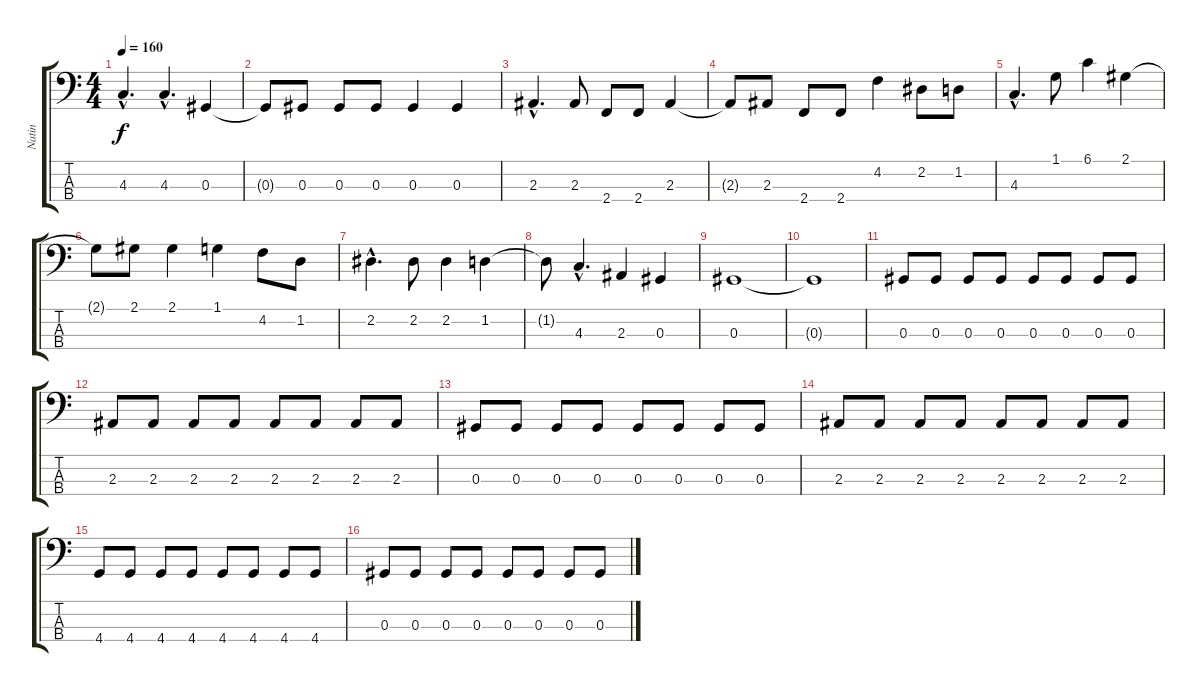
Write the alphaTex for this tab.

\track ("Natin" "Natin") {instrument electricbasspick}
\staff {score tabs}
\tuning (Gb2 Db2 Ab1 Eb1) {hide}
\ts (4 4)
\tempo 160
\clef f4
\ks c
4.3{hac}.4{d dy f} 4.3{hac}.4{d} 0.3.4 |
0.3{t}.8 0.3.8 0.3.8 0.3.8 0.3.4 0.3.4 |
2.3{hac}.4{d} 2.3.8 2.4.8 2.4.8 2.3.4 |
2.3{t}.8 2.3.8 2.4.8 2.4.8 4.2.4 2.2.8 1.2.8 |
4.3{hac}.4{d} 1.1.8 6.1.4 2.1.4 |
2.1{t}.8 2.1.8 2.1.4 1.1.4 4.2.8 1.2.8 |
2.2{hac}.4{d} 2.2.8 2.2.4 1.2.4 |
1.2{t}.8 4.3{hac}.4{d} 2.3.4 0.3.4 |
0.3.1 |
0.3{t}.1 |
0.3.8 0.3.8 0.3.8 0.3.8 0.3.8 0.3.8 0.3.8 0.3.8 |
2.3.8 2.3.8 2.3.8 2.3.8 2.3.8 2.3.8 2.3.8 2.3.8 |
0.3.8 0.3.8 0.3.8 0.3.8 0.3.8 0.3.8 0.3.8 0.3.8 |
2.3.8 2.3.8 2.3.8 2.3.8 2.3.8 2.3.8 2.3.8 2.3.8 |
4.4.8 4.4.8 4.4.8 4.4.8 4.4.8 4.4.8 4.4.8 4.4.8 |
0.3.8 0.3.8 0.3.8 0.3.8 0.3.8 0.3.8 0.3.8 0.3.8
